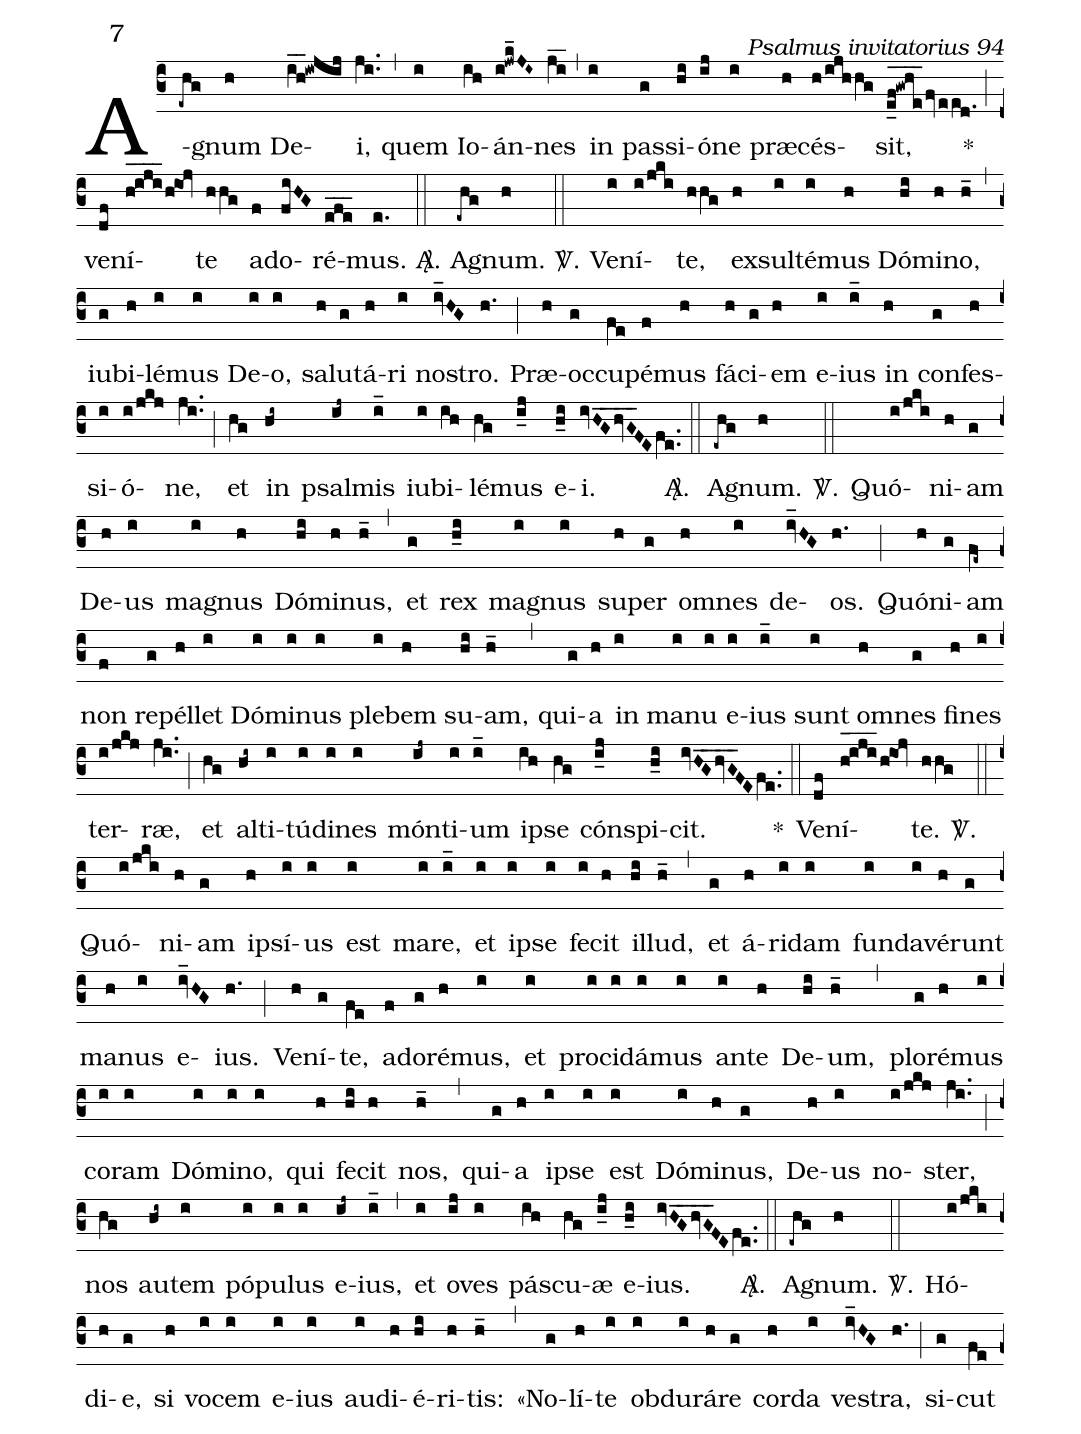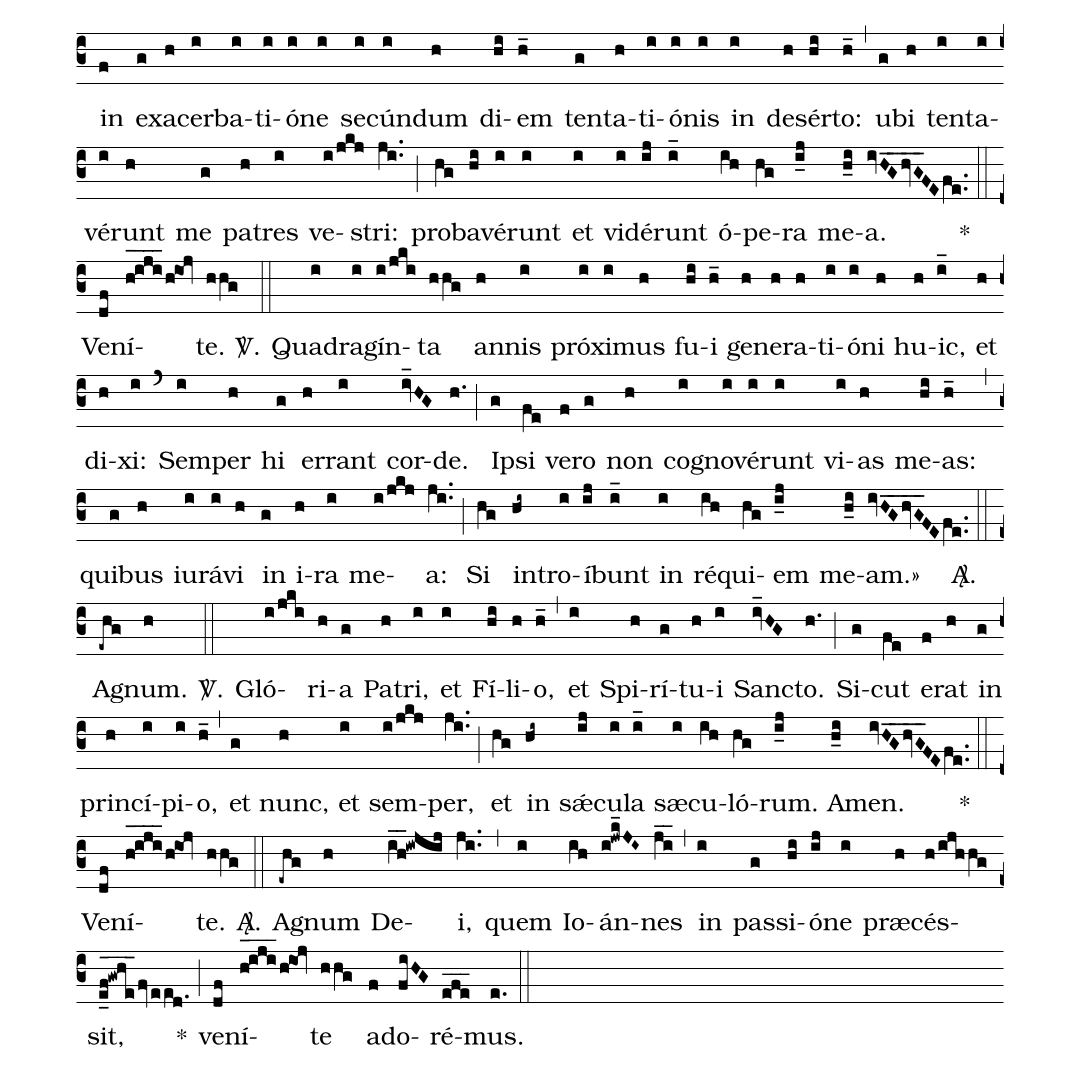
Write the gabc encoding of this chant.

mode:7;
commentary:Psalmus invitatorius 94;
%%
(c3)
A(-ehg)gnum(h) De(i_h_!iwjij)i,(ji..) (,)
quem(i) Io(ih)án(i!jwk_JI~)nes(ji__) (,)
in(i) pas(g)si(hi)ó(ij)ne(i) præ(h)cés(h/ijhhg)sit,(e_f_!gw_h_e_/fveed.) *(;)
ve(df)ní(h_!i_j_i_h!ioj)te(hhg) a(f)do(fiHG)ré(e_f_e_)mus.(e.) <sp>A/</sp>.(::)

A(-ehg)gnum.(h) <sp>V/</sp>.(::)

Ve(i)ní(i/jki)te,(hhg) ex(h)sul(i)té(i)mus(h) Dó(hi)mi(h)no,(h_) (,)
iu(g)bi(h)lé(i)mus(i) De(i)o,(i) sa(h)lu(g)tá(h)ri(i) no(iv_HG)stro.(h.) (;)
Præ(h)oc(g)cu(fe)pé(f)mus(h) fá(h)ci(g)em(h) e(i)ius(i_)
in(h) con(g)fes(h)si(i)ó(i/jkj)ne,(ji..) (;)
et(hg) in(hi~) psal(ij~)mis(i_)
iu(i)bi(ih)lé(hg)mus(i_j) e(h_i)i.(ivH_G_hv_G_FEfe..) <sp>A/</sp>.(::)

A(-ehg)gnum.(h) <sp>V/</sp>.(::)

Quó(i/jki)ni(h)am(g) De(h)us(i) ma(i)gnus(h) Dó(hi)mi(h)nus,(h_) (,)
et(g) rex(h_i) ma(i)gnus(i) su(h)per(g) om(h)nes(i) de(iv_HG)os.(h.) (;)
Quó(h)ni(g)am(fe~) non(f) re(g)pél(h)let(i) Dó(i)mi(i)nus(i) ple(i)bem(h) su(hi)am,(h_) (,)
qui(g)a(h) in(i) ma(i)nu(i) e(i)ius(i_)
sunt(i) om(h)nes(g) fi(h)nes(i) ter(i/jkj)ræ,(ji..) (;)
et(hg) al(hi~)ti(i)tú(i)di(i)nes(i) món(ij~)ti(i)um(i_)
i(ih)pse(hg) cón(i_j)spi(h_i)cit.(ivH_G_hv_G_FEfe..) *(::)

Ve(df)ní(h_!i_j_i_h!ioj)te.(hhg) <sp>V/</sp>.(::)

Quó(i/jki)ni(h)am(g) i(h)psí(i)us(i) est(i) ma(i)re,(i_) et(i) i(i)pse(i) fe(i)cit(h) il(hi)lud,(h_) (,)
et(g) á(h)ri(i)dam(i) fun(i)da(i)vé(h)runt(g) ma(h)nus(i) e(iv_HG)ius.(h.) (;)
Ve(h)ní(g)te,(fe) a(f)do(g)ré(h)mus,(i) et(i) pro(i)ci(i)dá(i)mus(i) an(i)te(h) De(hi)um,(h_) (,)
plo(g)ré(h)mus(i) co(i)ram(i) Dó(i)mi(i)no,(i) qui(h) fe(hi)cit(h) nos,(h_) (,)
qui(g)a(h) i(i)pse(i) est(i) Dó(i)mi(h)nus,(g) De(h)us(i) no(i/jkj)ster,(ji..) (;)
nos(hg) au(hi~)tem(i) pó(i)pu(i)lus(i) e(ij~)ius,(i_) (,)
et(i) o(ij)ves(i) pá(ih)scu(hg)æ(i_j) e(h_i)ius.(ivH_G_hv_G_FEfe..) <sp>A/</sp>.(::)

A(-ehg)gnum.(h) <sp>V/</sp>.(::)

Hó(i/jki)di(h)e,(g) si(h) vo(i)cem(i) e(i)ius(i) au(i)di(h)é(hi)ri(h)tis:(h_) (,)
«No(g)lí(h)te(i) ob(i)du(i)rá(h)re(g) cor(h)da(i) ve(iv_HG)stra,(h.) (;)
si(g)cut(fe) in(f) e(g)xa(h)cer(i)ba(i)ti(i)ó(i)ne(i) se(i)cún(i)dum(h) di(hi)em(h_)
ten(g)ta(h)ti(i)ó(i)nis(i) in(i) de(h)sér(hi)to:(h_) (,)
u(g)bi(h) ten(i)ta(i)vé(i)runt(h) me(g) pa(h)tres(i) ve(i/jkj)stri:(ji..) (;)
pro(hg)ba(hi)vé(i)runt(i) et(i) vi(i)dé(ij)runt(i_)
ó(ih)pe(hg)ra(i_j) me(h_i)a.(ivH_G_hv_G_FEfe..) *(::)

Ve(df)ní(h_!i_j_i_h!ioj)te.(hhg) <sp>V/</sp>.(::)

Qua(i)dra(i)gín(i/jki)ta(hhg) an(h)nis(i) pró(i)xi(i)mus(h) fu(hi)i(h_)
ge(h)ne(h)ra(h)ti(i)ó(i)ni(h) hu(h)ic,(i_) et(h) di(h)xi:(i) (`)
Sem(i)per(h) hi(g) er(h)rant(i) cor(iv_HG)de.(h.) (;)
I(g)psi(fe) ve(f)ro(g) non(h) co(i)gno(i)vé(i)runt(i) vi(i)as(h) me(hi)as:(h_) (,)
qui(g)bus(h) iu(i)rá(i)vi(h) in(g) i(h)ra(i) me(i/jkj)a:(ji..) (;)
Si(hg) in(hi~)tro(i)í(ij)bunt(i_)
in(i) ré(ih)qui(hg)em(i_j) me(h_i)am.»(ivH_G_hv_G_FEfe..) <sp>A/</sp>.(::)

A(-ehg)gnum.(h) <sp>V/</sp>.(::)

Gló(i/jki)ri(h)a(g) Pa(h)tri,(i) et(i) Fí(hi)li(h)o,(h_) (,)
et(i) Spi(h)rí(g)tu(h)i(i) San(iv_HG)cto.(h.) (;)
Si(g)cut(fe) e(f)rat(h) in(g) prin(h)cí(i)pi(i)o,(h_) (,)
et(g) nunc,(h) et(i) sem(i/jkj)per,(ji..) (;)
et(hg) in(hi~)  sǽ(ij)cu(i)la(i_) sæ(i)cu(ih)ló(hg)rum.(i_j) A(h_i)men.(ivH_G_hv_G_FEfe..) *(::)

Ve(df)ní(h_!i_j_i_h!ioj)te.(hhg) <sp>A/</sp>.(::)

A(-ehg)gnum(h) De(i_h_!iwjij)i,(ji..) (,)
quem(i) Io(ih)án(i!jwk_JI~)nes(ji__) (,)
in(i) pas(g)si(hi)ó(ij)ne(i) præ(h)cés(h/ijhhg)sit,(e_f_!gw_h_e_/fveed.) *(;)
ve(df)ní(h_!i_j_i_h!ioj)te(hhg) a(f)do(fiHG)ré(e_f_e_)mus.(e.) (::)
